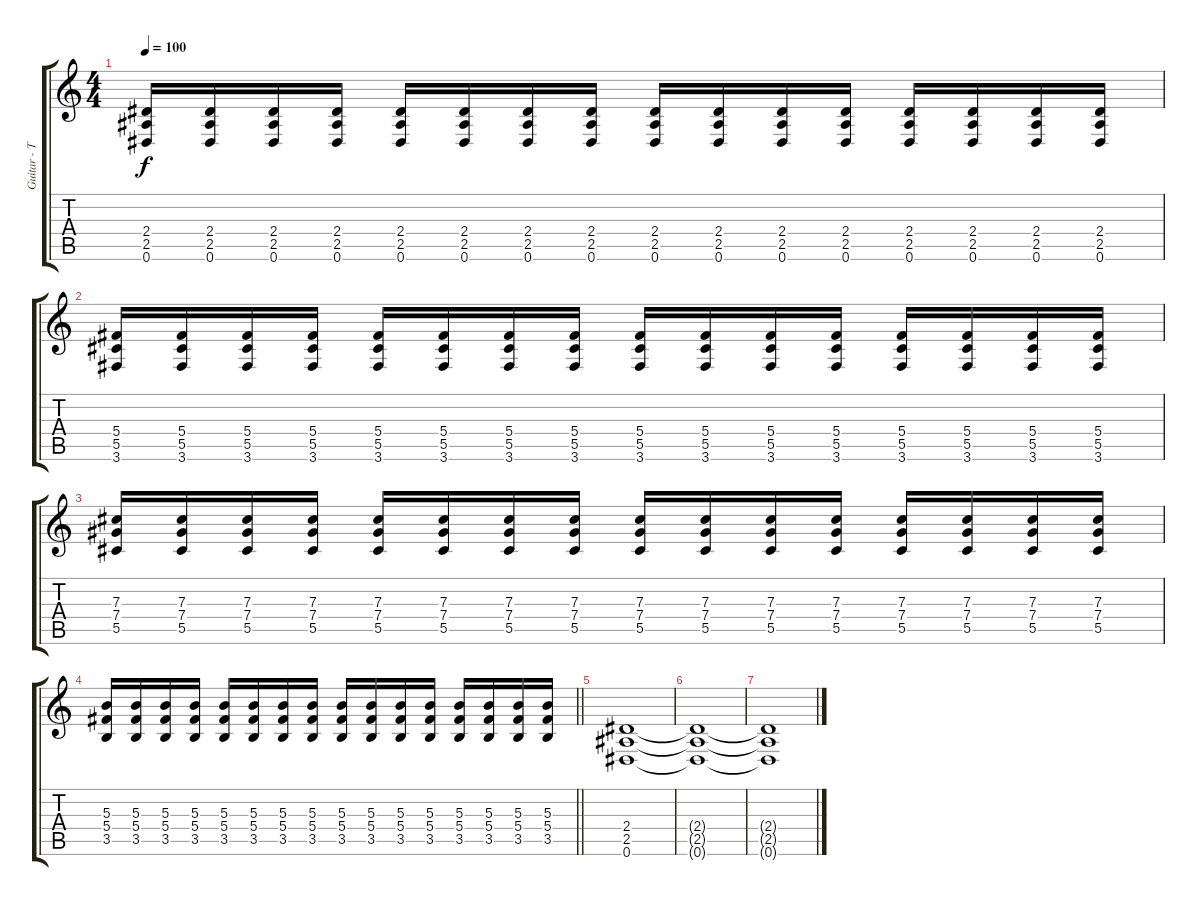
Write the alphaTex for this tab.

\track ("Guitar - Tim" "Guitar - T") {instrument distortionguitar}
\staff {score tabs}
\tuning (Eb4 Bb3 Gb3 Db3 Ab2 Eb2) {hide}
\ts (4 4)
\tempo 100
\clef g2
\ks c
(2.4 2.5 0.6).16{dy f} (2.4 2.5 0.6).16 (2.4 2.5 0.6).16 (2.4 2.5 0.6).16 (2.4 2.5 0.6).16 (2.4 2.5 0.6).16 (2.4 2.5 0.6).16 (2.4 2.5 0.6).16 (2.4 2.5 0.6).16 (2.4 2.5 0.6).16 (2.4 2.5 0.6).16 (2.4 2.5 0.6).16 (2.4 2.5 0.6).16 (2.4 2.5 0.6).16 (2.4 2.5 0.6).16 (2.4 2.5 0.6).16 |
(5.4 5.5 3.6).16 (5.4 5.5 3.6).16 (5.4 5.5 3.6).16 (5.4 5.5 3.6).16 (5.4 5.5 3.6).16 (5.4 5.5 3.6).16 (5.4 5.5 3.6).16 (5.4 5.5 3.6).16 (5.4 5.5 3.6).16 (5.4 5.5 3.6).16 (5.4 5.5 3.6).16 (5.4 5.5 3.6).16 (5.4 5.5 3.6).16 (5.4 5.5 3.6).16 (5.4 5.5 3.6).16 (5.4 5.5 3.6).16 |
(7.3 7.4 5.5).16 (7.3 7.4 5.5).16 (7.3 7.4 5.5).16 (7.3 7.4 5.5).16 (7.3 7.4 5.5).16 (7.3 7.4 5.5).16 (7.3 7.4 5.5).16 (7.3 7.4 5.5).16 (7.3 7.4 5.5).16 (7.3 7.4 5.5).16 (7.3 7.4 5.5).16 (7.3 7.4 5.5).16 (7.3 7.4 5.5).16 (7.3 7.4 5.5).16 (7.3 7.4 5.5).16 (7.3 7.4 5.5).16 |
\barLineRight lightlight
(5.3 5.4 3.5).16 (5.3 5.4 3.5).16 (5.3 5.4 3.5).16 (5.3 5.4 3.5).16 (5.3 5.4 3.5).16 (5.3 5.4 3.5).16 (5.3 5.4 3.5).16 (5.3 5.4 3.5).16 (5.3 5.4 3.5).16 (5.3 5.4 3.5).16 (5.3 5.4 3.5).16 (5.3 5.4 3.5).16 (5.3 5.4 3.5).16 (5.3 5.4 3.5).16 (5.3 5.4 3.5).16 (5.3 5.4 3.5).16 |
(2.4 2.5 0.6).1 |
(2.4{t} 2.5{t} 0.6{t}).1 |
(2.4{t} 2.5{t} 0.6{t}).1
